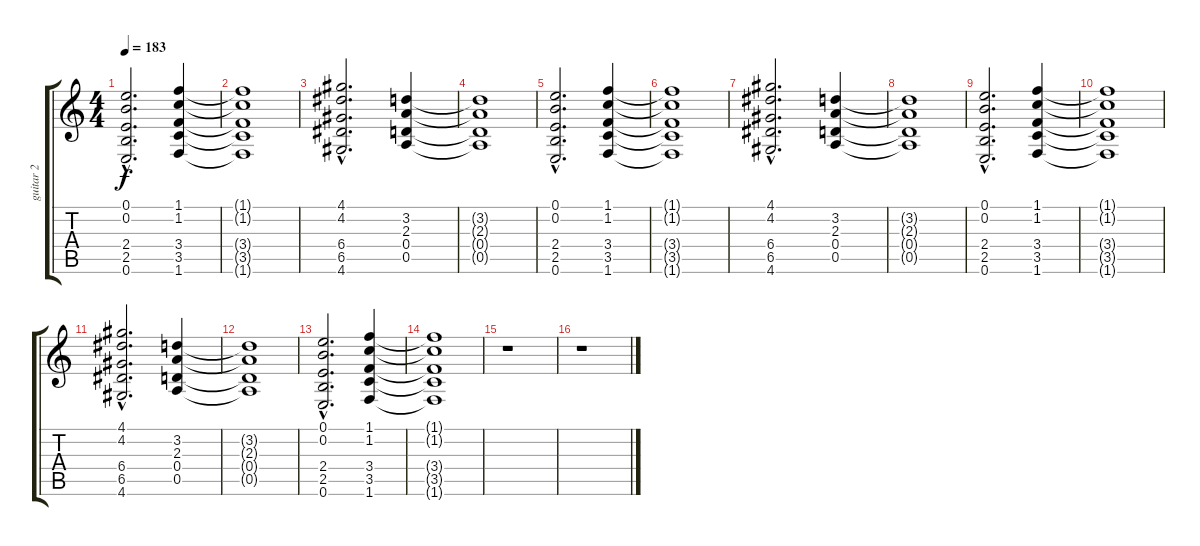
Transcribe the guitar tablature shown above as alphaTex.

\track ("guitar 2" "guitar 2") {instrument distortionguitar}
\staff {score tabs}
\tuning (E4 B3 G3 D3 A2 E2) {hide}
\ts (4 4)
\tempo 183
\clef g2
\ks c
(0.1{hac} 0.2{hac} 2.4{hac} 2.5{hac} 0.6{hac}).2{d dy f} (1.1 1.2 3.4 3.5 1.6).4 |
(1.1{t} 1.2{t} 3.4{t} 3.5{t} 1.6{t}).1 |
(4.1{hac} 4.2{hac} 6.4{hac} 6.5{hac} 4.6{hac}).2{d} (3.2 2.3 0.4 0.5).4 |
(3.2{t} 2.3{t} 0.4{t} 0.5{t}).1 |
(0.1{hac} 0.2{hac} 2.4{hac} 2.5{hac} 0.6{hac}).2{d} (1.1 1.2 3.4 3.5 1.6).4 |
(1.1{t} 1.2{t} 3.4{t} 3.5{t} 1.6{t}).1 |
(4.1{hac} 4.2{hac} 6.4{hac} 6.5{hac} 4.6{hac}).2{d} (3.2 2.3 0.4 0.5).4 |
(3.2{t} 2.3{t} 0.4{t} 0.5{t}).1 |
(0.1{hac} 0.2{hac} 2.4{hac} 2.5{hac} 0.6{hac}).2{d} (1.1 1.2 3.4 3.5 1.6).4 |
(1.1{t} 1.2{t} 3.4{t} 3.5{t} 1.6{t}).1 |
(4.1{hac} 4.2{hac} 6.4{hac} 6.5{hac} 4.6{hac}).2{d} (3.2 2.3 0.4 0.5).4 |
(3.2{t} 2.3{t} 0.4{t} 0.5{t}).1 |
(0.1{hac} 0.2{hac} 2.4{hac} 2.5{hac} 0.6{hac}).2{d} (1.1 1.2 3.4 3.5 1.6).4 |
(1.1{t} 1.2{t} 3.4{t} 3.5{t} 1.6{t}).1 |
r.1 |
r.1
